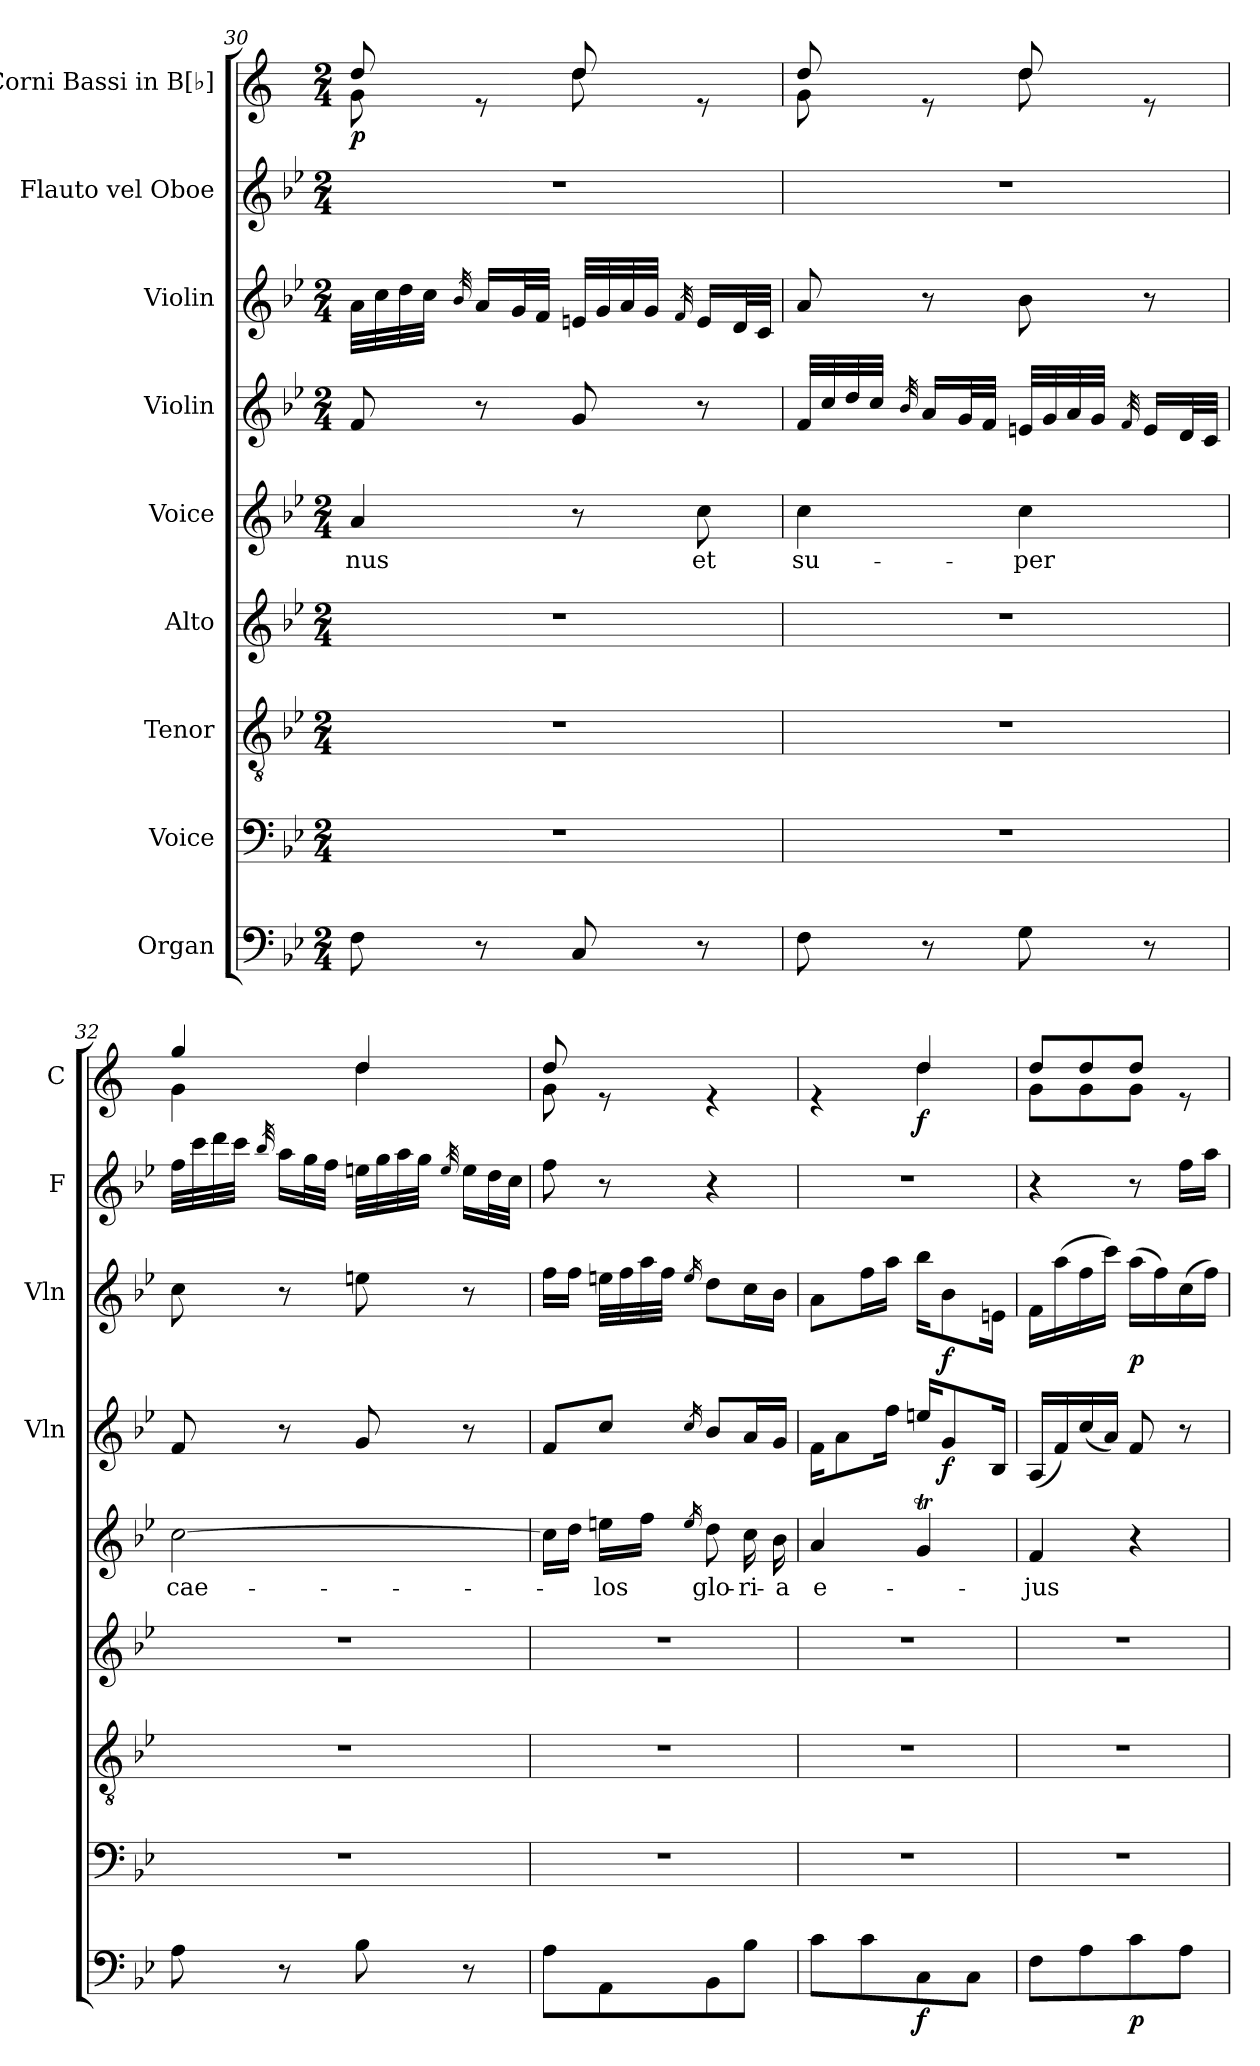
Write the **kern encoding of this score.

**kern	**dynam	**kern	**kern	**kern	**kern	**text	**kern	**dynam	**kern	**dynam	**kern	**kern	**dynam
*part9	*part9	*part8	*part7	*part6	*part5	*part5	*part4	*part4	*part3	*part3	*part2	*part1	*part1
*staff9	*staff9	*staff8	*staff7	*staff6	*staff5	*staff5	*staff4	*staff4	*staff3	*staff3	*staff2	*staff1	*staff1
*I"Organ	*	*I"Voice	*I"Tenor	*I"Alto	*I"Voice	*	*I"Violin	*	*I"Violin	*	*I"Flauto vel Oboe	*I"Corni Bassi in B[♭]	*
*	*	*	*	*	*	*	*I'Vln	*	*I'Vln	*	*I'F	*I'C	*
*clefF4	*	*clefF4	*clefGv2	*clefG2	*clefG2	*	*clefG2	*	*clefG2	*	*clefG2	*clefG2	*
*	*	*	*	*	*	*	*	*	*	*	*	*ITrd1c2	*
*k[b-e-]	*	*k[b-e-]	*k[b-e-]	*k[b-e-]	*k[b-e-]	*	*k[b-e-]	*	*k[b-e-]	*	*k[b-e-]	*k[b-e-]	*
*M2/4	*	*M2/4	*M2/4	*M2/4	*M2/4	*	*M2/4	*	*M2/4	*	*M2/4	*M2/4	*
=30	=30	=30	=30	=30	=30	=30	=30	=30	=30	=30	=30	=30	=30
!	!	!	!	!	!	!LO:LY:b	!	!	!	!	!	!	!LO:DY:b
*	*	*	*	*	*	*	*	*	*	*	*	*^	*
8F\	.	2r	2r	2r	4a/	-nus	8f/	.	32a\LLL	.	2r	8cc/	8f\	p
.	.	.	.	.	.	.	.	.	32cc\	.	.	.	.	.
.	.	.	.	.	.	.	.	.	32dd\	.	.	.	.	.
.	.	.	.	.	.	.	.	.	32cc\JJJ	.	.	.	.	.
.	.	.	.	.	.	.	.	.	32qb-/	.	.	.	.	.
8r	.	.	.	.	.	.	8r	.	16a/LL	.	.	8re	8ryy	.
.	.	.	.	.	.	.	.	.	32g/L	.	.	.	.	.
.	.	.	.	.	.	.	.	.	32f/JJJ	.	.	.	.	.
8C/	.	.	.	.	8r	.	8g/	.	32en/LLL	.	.	8cc/	8cc\	.
.	.	.	.	.	.	.	.	.	32g/	.	.	.	.	.
.	.	.	.	.	.	.	.	.	32a/	.	.	.	.	.
.	.	.	.	.	.	.	.	.	32g/JJJ	.	.	.	.	.
.	.	.	.	.	.	.	.	.	32qf/	.	.	.	.	.
!	!	!	!	!	!	!LO:LY:b	!	!	!	!	!	!	!	!
8r	.	.	.	.	8cc\	et	8r	.	16e/LL	.	.	8re	8ryy	.
.	.	.	.	.	.	.	.	.	32d/L	.	.	.	.	.
.	.	.	.	.	.	.	.	.	32c/JJJ	.	.	.	.	.
=31	=31	=31	=31	=31	=31	=31	=31	=31	=31	=31	=31	=31	=31	=31
!	!	!	!	!	!	!LO:LY:b	!	!	!	!	!	!	!	!
8F\	.	2r	2r	2r	4cc\	su-	32f/LLL	.	8a/	.	2r	8cc/	8f\	.
.	.	.	.	.	.	.	32cc/	.	.	.	.	.	.	.
.	.	.	.	.	.	.	32dd/	.	.	.	.	.	.	.
.	.	.	.	.	.	.	32cc/JJJ	.	.	.	.	.	.	.
.	.	.	.	.	.	.	32qb-/	.	.	.	.	.	.	.
8r	.	.	.	.	.	.	16a/LL	.	8r	.	.	8re	8ryy	.
.	.	.	.	.	.	.	32g/L	.	.	.	.	.	.	.
.	.	.	.	.	.	.	32f/JJJ	.	.	.	.	.	.	.
!	!	!	!	!	!	!LO:LY:b	!	!	!	!	!	!	!	!
8G\	.	.	.	.	4cc\	-per	32en/LLL	.	8b-\	.	.	8cc/	8cc\	.
.	.	.	.	.	.	.	32g/	.	.	.	.	.	.	.
.	.	.	.	.	.	.	32a/	.	.	.	.	.	.	.
.	.	.	.	.	.	.	32g/JJJ	.	.	.	.	.	.	.
.	.	.	.	.	.	.	32qf/	.	.	.	.	.	.	.
8r	.	.	.	.	.	.	16e/LL	.	8r	.	.	8re	8ryy	.
.	.	.	.	.	.	.	32d/L	.	.	.	.	.	.	.
.	.	.	.	.	.	.	32c/JJJ	.	.	.	.	.	.	.
!!LO:LB:g=z	!!
=32	=32	=32	=32	=32	=32	=32	=32	=32	=32	=32	=32	=32	=32	=32
!	!	!	!	!	!	!LO:LY:b	!	!	!	!	!	!	!	!
8A\	.	2r	2r	2r	[2cc\	cae-	8f/	.	8cc\	.	32ff\LLL	4ff/	4f\	.
.	.	.	.	.	.	.	.	.	.	.	32ccc\	.	.	.
.	.	.	.	.	.	.	.	.	.	.	32ddd\	.	.	.
.	.	.	.	.	.	.	.	.	.	.	32ccc\JJJ	.	.	.
.	.	.	.	.	.	.	.	.	.	.	32qbb-/	.	.	.
8r	.	.	.	.	.	.	8r	.	8r	.	16aa\LL	.	.	.
.	.	.	.	.	.	.	.	.	.	.	32gg\L	.	.	.
.	.	.	.	.	.	.	.	.	.	.	32ff\JJJ	.	.	.
8B-\	.	.	.	.	.	.	8g/	.	8een\	.	32een\LLL	4cc/	4cc\	.
.	.	.	.	.	.	.	.	.	.	.	32gg\	.	.	.
.	.	.	.	.	.	.	.	.	.	.	32aa\	.	.	.
.	.	.	.	.	.	.	.	.	.	.	32gg\JJJ	.	.	.
.	.	.	.	.	.	.	.	.	.	.	32qee/	.	.	.
8r	.	.	.	.	.	.	8r	.	8r	.	16ee\LL	.	.	.
.	.	.	.	.	.	.	.	.	.	.	32dd\L	.	.	.
.	.	.	.	.	.	.	.	.	.	.	32cc\JJJ	.	.	.
=33	=33	=33	=33	=33	=33	=33	=33	=33	=33	=33	=33	=33	=33	=33
8A\L	.	2r	2r	2r	16cc\LL]	.	8f/L	.	16ff\LL	.	8ff\	8cc/	8f\	.
.	.	.	.	.	16dd\JJ	.	.	.	16ff\JJ	.	.	.	.	.
!	!	!	!	!	!	!LO:LY:b	!	!	!	!	!	!	!	!
8AA\	.	.	.	.	16een\LL	-los	8cc/J	.	32een\LLL	.	8r	8re	4.ryy	.
.	.	.	.	.	.	.	.	.	32ff\	.	.	.	.	.
.	.	.	.	.	16ff\JJ	.	.	.	32aa\	.	.	.	.	.
.	.	.	.	.	.	.	.	.	32ff\JJJ	.	.	.	.	.
.	.	.	.	.	16qee/	.	16qcc/	.	16qee/	.	.	.	.	.
!	!	!	!	!	!	!LO:LY:b	!	!	!	!	!	!	!	!
8BB-\	.	.	.	.	8dd\	glo-	8b-/L	.	8dd\L	.	4r	4re	.	.
!	!	!	!	!	!	!LO:LY:b	!	!	!	!	!	!	!	!
8B-\J	.	.	.	.	16cc\	-ri-	16a/L	.	16cc\L	.	.	.	.	.
!	!	!	!	!	!	!LO:LY:b	!	!	!	!	!	!	!	!
.	.	.	.	.	16b-\	-a	16g/JJ	.	16b-\JJ	.	.	.	.	.
=34	=34	=34	=34	=34	=34	=34	=34	=34	=34	=34	=34	=34	=34	=34
!	!	!	!	!	!	!LO:LY:b	!	!	!	!	!	!	!	!
8c\L	.	2r	2r	2r	4a/	e-	16f\KL	.	8a\L	.	2r	4re	4ryy	.
.	.	.	.	.	.	.	8a\	.	.	.	.	.	.	.
8c\	.	.	.	.	.	.	.	.	16ff\L	.	.	.	.	.
.	.	.	.	.	.	.	16ff\Jk	.	16aa\JJ	.	.	.	.	.
!	!LO:DY:b	!	!	!	!	!	!	!	!	!	!	!	!	!LO:DY:b
8C\	f	.	.	.	4gT/	.	16een/KL	.	16bb-\KL	.	.	4cc/	4cc\	f
!	!	!	!	!	!	!	!	!LO:DY:b	!	!LO:DY:b	!	!	!	!
.	.	.	.	.	.	.	8g/	f	8b-\	f	.	.	.	.
8C\J	.	.	.	.	.	.	.	.	.	.	.	.	.	.
.	.	.	.	.	.	.	16B-/Jk	.	16en\Jk	.	.	.	.	.
=35	=35	=35	=35	=35	=35	=35	=35	=35	=35	=35	=35	=35	=35	=35
!	!	!	!	!	!	!LO:LY:b	!	!	!	!	!	!	!	!
8F\L	.	2r	2r	2r	4f/	-jus	(16A/LL	.	16f\LL	.	4r	8cc/L	8f\L	.
.	.	.	.	.	.	.	16f/)	.	(16aa\	.	.	.	.	.
8A\	.	.	.	.	.	.	(16cc/	.	16ff\	.	.	8cc/	8f\	.
.	.	.	.	.	.	.	16a/JJ)	.	16ccc\JJ)	.	.	.	.	.
!	!LO:DY:b	!	!	!	!	!	!	!	!	!LO:DY:b	!	!	!	!
8c\	p	.	.	.	4r	.	8f/	.	(16aa\LL	p	8r	8cc/J	8f\J	.
.	.	.	.	.	.	.	.	.	16ff\)	.	.	.	.	.
8A\J	.	.	.	.	.	.	8r	.	(16cc\	.	16ff\LL	8re	8ryy	.
.	.	.	.	.	.	.	.	.	16ff\JJ)	.	16aa\JJ	.	.	.
*	*	*	*	*	*	*	*	*	*	*	*	*v	*v	*
=	=	=	=	=	=	=	=	=	=	=	=	=	=
*-	*-	*-	*-	*-	*-	*-	*-	*-	*-	*-	*-	*-	*-
